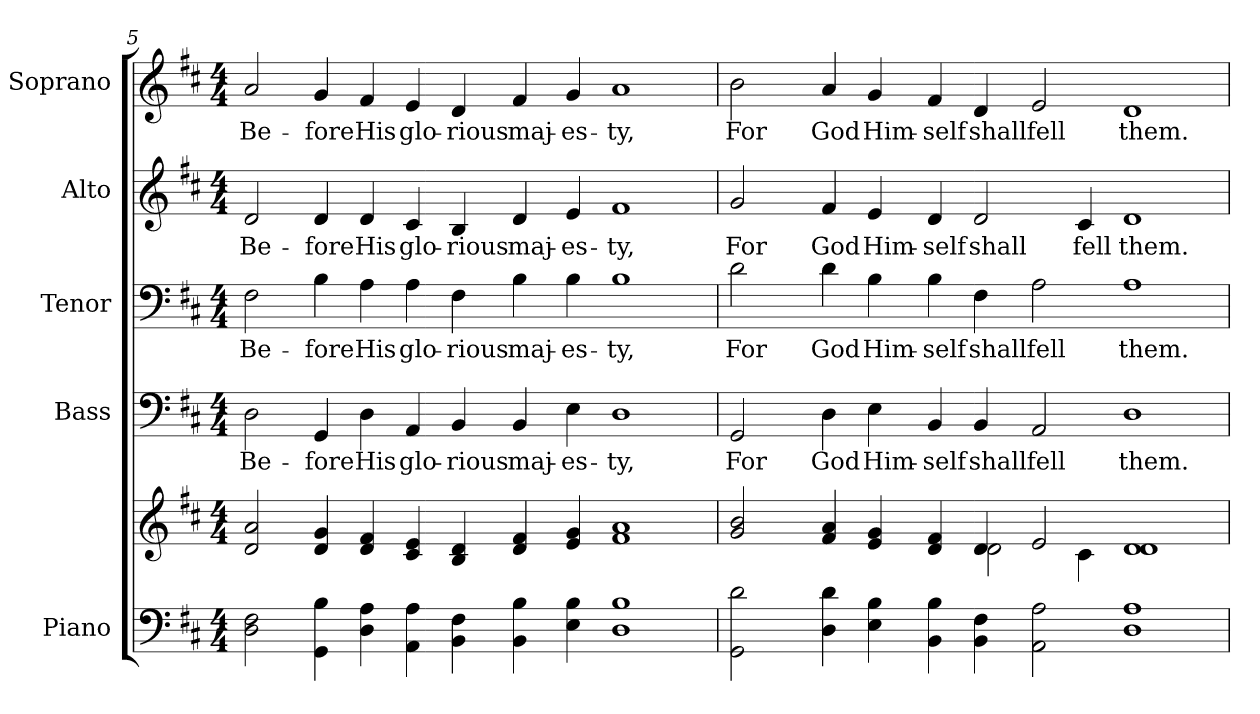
**kern	**kern	**kern	**text	**kern	**text	**kern	**text	**kern	**text
*part5	*part5	*part4	*part4	*part3	*part3	*part2	*part2	*part1	*part1
*staff6	*staff5	*staff4	*staff4	*staff3	*staff3	*staff2	*staff2	*staff1	*staff1
*I"Piano	*	*I"Bass	*	*I"Tenor	*	*I"Alto	*	*I"Soprano	*
*I'Pno.	*	*I'B.	*	*I'T.	*	*I'A.	*	*I'S.	*
!!LO:PB:g=z
*clefF4	*clefG2	*clefF4	*	*clefF4	*	*clefG2	*	*clefG2	*
*k[f#c#]	*k[f#c#]	*k[f#c#]	*	*k[f#c#]	*	*k[f#c#]	*	*k[f#c#]	*
*D:	*D:	*D:	*	*D:	*	*D:	*	*D:	*
*M4/4	*M4/4	*M4/4	*	*M4/4	*	*M4/4	*	*M4/4	*
=5	=5	=5	=5	=5	=5	=5	=5	=5	=5
!	!	!	!LO:LY:b:color=#000000	!	!	!	!	!	!
!	!	!	!	!	!LO:LY:b:color=#000000	!	!	!	!
!	!	!	!	!	!	!	!LO:LY:b:color=#000000	!	!
!	!	!	!	!	!	!	!	!	!LO:LY:b:color=#000000
2Di\ 2F#i	2di/ 2ai	2Di\	Be-	2F#i\	Be-	2di/	Be-	2ai/	Be-
!	!	!	!LO:LY:b:color=#000000	!	!	!	!	!	!
!	!	!	!	!	!LO:LY:b:color=#000000	!	!	!	!
!	!	!	!	!	!	!	!LO:LY:b:color=#000000	!	!
!	!	!	!	!	!	!	!	!	!LO:LY:b:color=#000000
4GGi\ 4Bi	4di/ 4gi	4GGi/	-fore	4Bi\	-fore	4di/	-fore	4gi/	-fore
!	!	!	!LO:LY:b:color=#000000	!	!	!	!	!	!
!	!	!	!	!	!LO:LY:b:color=#000000	!	!	!	!
!	!	!	!	!	!	!	!LO:LY:b:color=#000000	!	!
!	!	!	!	!	!	!	!	!	!LO:LY:b:color=#000000
4Di\ 4Ai	4di/ 4f#i	4Di\	His	4Ai\	His	4di/	His	4f#i/	His
!	!	!	!LO:LY:b:color=#000000	!	!	!	!	!	!
!	!	!	!	!	!LO:LY:b:color=#000000	!	!	!	!
!	!	!	!	!	!	!	!LO:LY:b:color=#000000	!	!
!	!	!	!	!	!	!	!	!	!LO:LY:b:color=#000000
4AAi\ 4Ai	4c#i/ 4ei	4AAi/	glo-	4Ai\	glo-	4c#i/	glo-	4ei/	glo-
!	!	!	!LO:LY:b:color=#000000	!	!	!	!	!	!
!	!	!	!	!	!LO:LY:b:color=#000000	!	!	!	!
!	!	!	!	!	!	!	!LO:LY:b:color=#000000	!	!
!	!	!	!	!	!	!	!	!	!LO:LY:b:color=#000000
4BBi\ 4F#i	4Bi/ 4di	4BBi/	-rious	4F#i\	-rious	4Bi/	-rious	4di/	-rious
!	!	!	!LO:LY:b:color=#000000	!	!	!	!	!	!
!	!	!	!	!	!LO:LY:b:color=#000000	!	!	!	!
!	!	!	!	!	!	!	!LO:LY:b:color=#000000	!	!
!	!	!	!	!	!	!	!	!	!LO:LY:b:color=#000000
4BBi\ 4Bi	4di/ 4f#i	4BBi/	maj-	4Bi\	maj-	4di/	maj-	4f#i/	maj-
!	!	!	!LO:LY:b:color=#000000	!	!	!	!	!	!
!	!	!	!	!	!LO:LY:b:color=#000000	!	!	!	!
!	!	!	!	!	!	!	!LO:LY:b:color=#000000	!	!
!	!	!	!	!	!	!	!	!	!LO:LY:b:color=#000000
4Ei\ 4Bi	4ei/ 4gi	4Ei\	-es-	4Bi\	-es-	4ei/	-es-	4gi/	-es-
!	!	!	!LO:LY:b:color=#000000	!	!	!	!	!	!
!	!	!	!	!	!LO:LY:b:color=#000000	!	!	!	!
!	!	!	!	!	!	!	!LO:LY:b:color=#000000	!	!
!	!	!	!	!	!	!	!	!	!LO:LY:b:color=#000000
1Di 1Bi	1f#i 1ai	1Di	-ty,	1Bi	-ty,	1f#i	-ty,	1ai	-ty,
=6	=6	=6	=6	=6	=6	=6	=6	=6	=6
*	*^	*	*	*	*	*	*	*	*
!	!	!	!	!LO:LY:b:color=#000000	!	!	!	!	!	!
!	!	!	!	!	!	!LO:LY:b:color=#000000	!	!	!	!
!	!	!	!	!	!	!	!	!LO:LY:b:color=#000000	!	!
!	!	!	!	!	!	!	!	!	!	!LO:LY:b:color=#000000
2GGi\ 2di	2gi/ 2bi	4ryy	2GGi/	For	2di\	For	2gi/	For	2bi\	For
*	*v	*v	*	*	*	*	*	*	*	*
*	*^	*	*	*	*	*	*	*	*
!	!	!	!	!LO:LY:b:color=#000000	!	!	!	!	!	!
*	*v	*v	*	*	*	*	*	*	*	*
*	*^	*	*	*	*	*	*	*	*
!	!	!	!	!	!	!LO:LY:b:color=#000000	!	!	!	!
*	*v	*v	*	*	*	*	*	*	*	*
*	*^	*	*	*	*	*	*	*	*
!	!	!	!	!	!	!	!	!LO:LY:b:color=#000000	!	!
*	*v	*v	*	*	*	*	*	*	*	*
*	*^	*	*	*	*	*	*	*	*
!	!	!	!	!	!	!	!	!	!	!LO:LY:b:color=#000000
*	*v	*v	*	*	*	*	*	*	*	*
4Di\ 4di	4f#i/ 4ai	4Di\	God	4di\	God	4f#i/	God	4ai/	God
!	!	!	!LO:LY:b:color=#000000	!	!	!	!	!	!
!	!	!	!	!	!LO:LY:b:color=#000000	!	!	!	!
!	!	!	!	!	!	!	!LO:LY:b:color=#000000	!	!
!	!	!	!	!	!	!	!	!	!LO:LY:b:color=#000000
4Ei\ 4Bi	4ei/ 4gi	4Ei\	Him-	4Bi\	Him-	4ei/	Him-	4gi/	Him-
!	!	!	!LO:LY:b:color=#000000	!	!	!	!	!	!
!	!	!	!	!	!LO:LY:b:color=#000000	!	!	!	!
!	!	!	!	!	!	!	!LO:LY:b:color=#000000	!	!
!	!	!	!	!	!	!	!	!	!LO:LY:b:color=#000000
4BBi\ 4Bi	4di/ 4f#i	4BBi/	-self	4Bi\	-self	4di/	-self	4f#i/	-self
*	*^	*	*	*	*	*	*	*	*
!	!	!	!	!LO:LY:b:color=#000000	!	!	!	!	!	!
!	!	!	!	!	!	!LO:LY:b:color=#000000	!	!	!	!
!	!	!	!	!	!	!	!	!LO:LY:b:color=#000000	!	!
!	!	!	!	!	!	!	!	!	!	!LO:LY:b:color=#000000
4BBi\ 4F#i	4di/	2di\	4BBi/	shall	4F#i\	shall	2di/	shall	4di/	shall
!	!	!	!	!LO:LY:b:color=#000000	!	!	!	!	!	!
!	!	!	!	!	!	!LO:LY:b:color=#000000	!	!	!	!
!	!	!	!	!	!	!	!	!	!	!LO:LY:b:color=#000000
2AAi\ 2Ai	2ei/	.	2AAi/	fell	2Ai\	fell	.	.	2ei/	fell
!	!	!	!	!	!	!	!	!LO:LY:b:color=#000000	!	!
.	.	4c#i\	.	.	.	.	4c#i/	fell	.	.
!	!	!	!	!LO:LY:b:color=#000000	!	!	!	!	!	!
!	!	!	!	!	!	!LO:LY:b:color=#000000	!	!	!	!
!	!	!	!	!	!	!	!	!LO:LY:b:color=#000000	!	!
!	!	!	!	!	!	!	!	!	!	!LO:LY:b:color=#000000
1Di 1Ai	1di 1di	1ryy	1Di	them.	1Ai	them.	1di	them.	1di	them.
*	*v	*v	*	*	*	*	*	*	*	*
=	=	=	=	=	=	=	=	=	=
*-	*-	*-	*-	*-	*-	*-	*-	*-	*-
